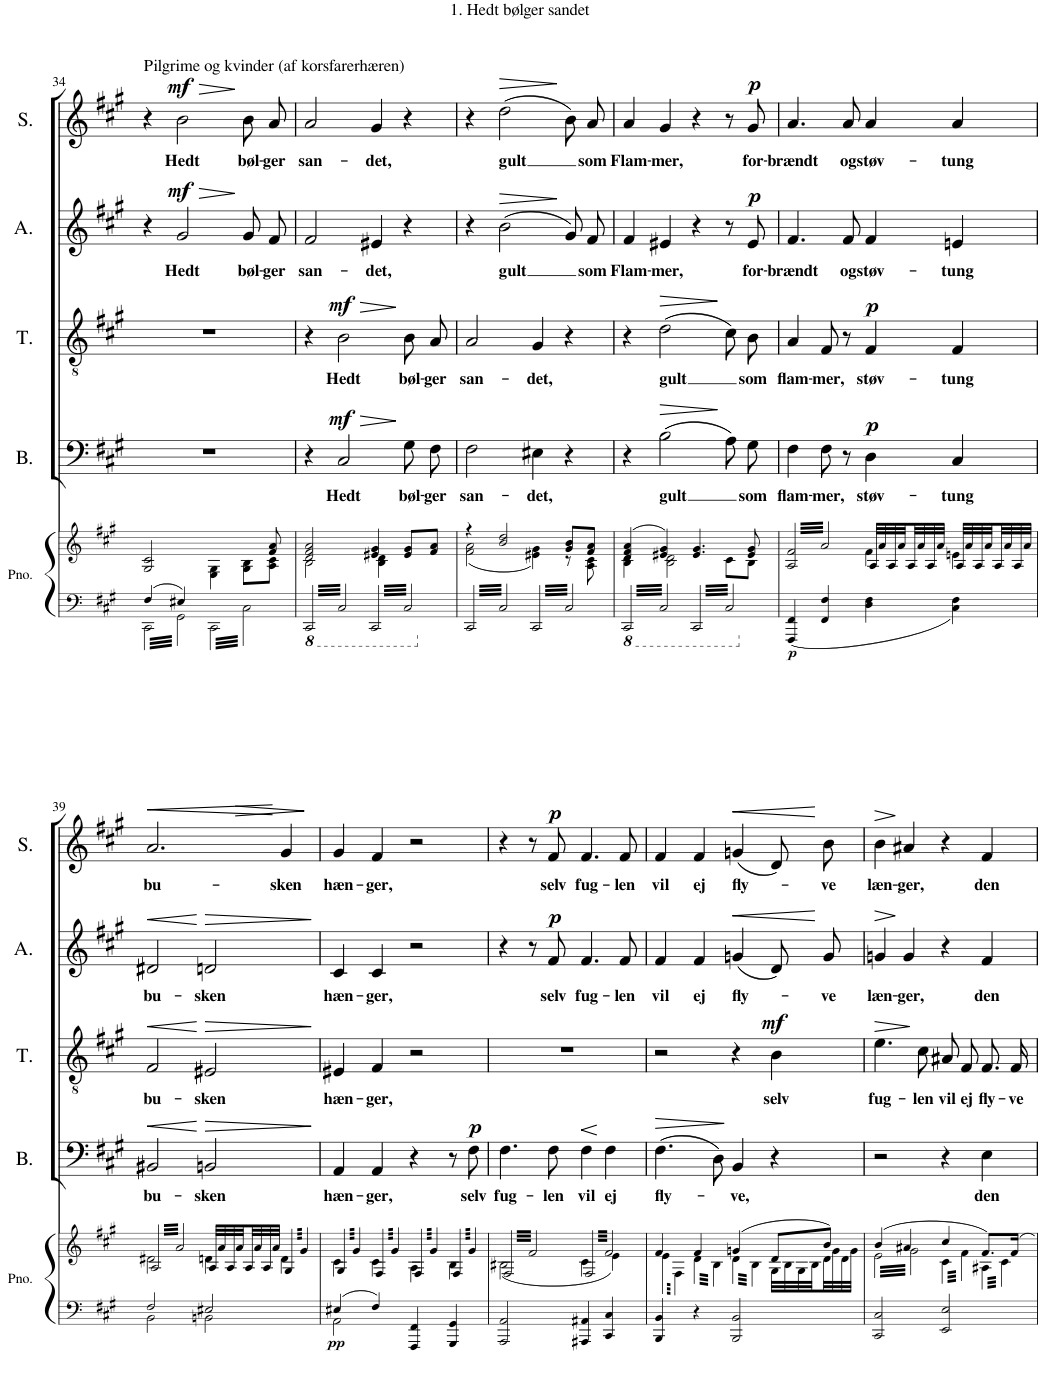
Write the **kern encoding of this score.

**kern	**kern	**dynam	**kern	**text	**dynam	**kern	**text	**dynam	**kern	**text	**dynam	**kern	**text	**dynam
*part5	*part5	*part5	*part4	*part4	*part4	*part3	*part3	*part3	*part2	*part2	*part2	*part1	*part1	*part1
*staff6	*staff5	*staff5/6	*staff4	*staff4	*staff4	*staff3	*staff3	*staff3	*staff2	*staff2	*staff2	*staff1	*staff1	*staff1
*I"Piano	*	*	*I"Bass	*	*	*I"Tenor	*	*	*I"Alto	*	*	*I"Soprano	*	*
*I'Pno.	*	*	*I'B.	*	*	*I'T.	*	*	*I'A.	*	*	*I'S.	*	*
!!LO:PB:g=z
*clefF4	*clefG2	*	*clefF4	*	*	*clefGv2	*	*	*clefG2	*	*	*clefG2	*	*
*k[f#c#g#]	*k[f#c#g#]	*	*k[f#c#g#]	*	*	*k[f#c#g#]	*	*	*k[f#c#g#]	*	*	*k[f#c#g#]	*	*
*M4/4	*M4/4	*	*M4/4	*	*	*M4/4	*	*	*M4/4	*	*	*M4/4	*	*
*met(c)	*met(c)	*	*met(c)	*	*	*met(c)	*	*	*met(c)	*	*	*met(c)	*	*
=34	=34	=34	=34	=34	=34	=34	=34	=34	=34	=34	=34	=34	=34	=34
*^	*^	*	*	*	*	*	*	*	*	*	*	*	*	*
4F#/	6.CC#\	2G#/ 2c#/	2ryy	.	1r	.	.	1r	.	.	4r	.	.	4r	.	.
!	!	!	!	!	!	!	!	!	!	!	!	!LO:LY:b	!LO:HP:b	!	!LO:LY:b	!LO:HP:b
!	!	!	!	!	!	!	!	!	!	!	!	!	!LO:DY:n=1:a	!	!	!LO:DY:n=1:a
4E#X/	6.GG#\	.	.	.	.	.	.	.	.	.	2g#/	Hedt	> mf	2b\	Hedt	> mf
2ryy	6.CC#\	4.ryy	4E\ 4G#\	.	.	.	.	.	.	.	.	.	.	.	.	.
!	!	!	!	!	!	!	!	!	!	!	!	!LO:LY:b	!	!	!LO:LY:b	!
.	6.C#\	.	8G#\ 8B\L	.	.	.	.	.	.	.	8g#/L	bøl-	]	8b/L	bøl-	]
!	!	!	!	!	!	!	!	!	!	!	!	!LO:LY:b	!	!	!LO:LY:b	!
.	.	8f#/ 8a/	8A\ 8c#\J	.	.	.	.	.	.	.	8f#/J	-ger	.	8a/J	-ger	.
*v	*v	*	*	*	*	*	*	*	*	*	*	*	*	*	*	*
=35	=35	=35	=35	=35	=35	=35	=35	=35	=35	=35	=35	=35	=35	=35	=35
*8ba	*	*	*	*	*	*	*	*	*	*	*	*	*	*	*
!	!	!	!	!	!	!	!	!	!	!	!LO:LY:b	!	!	!LO:LY:b	!
6.CCC#/	2d/ 2f#/ 2a/	2B\	.	4r	.	.	4r	.	.	2f#/	san-	.	2a/	san-	.
!	!	!	!	!	!LO:LY:b	!LO:HP:b	!	!LO:LY:b	!LO:HP:b	!	!	!	!	!	!
!	!	!	!	!	!	!LO:DY:n=1:a	!	!	!LO:DY:n=1:a	!	!	!	!	!	!
6.CC#/	.	.	.	2C#/	Hedt	> mf	2B\	Hedt	> mf	.	.	.	.	.	.
!	!	!	!	!	!	!	!	!	!	!	!LO:LY:b	!	!	!LO:LY:b	!
6.CCC#/	4e#X/ 4g#/	4B\ 4d\	.	.	.	.	.	.	.	4e#X/	-det,	.	4g#/	-det,	.
!	!	!	!	!	!LO:LY:b	!	!	!LO:LY:b	!	!	!	!	!	!	!
6.CC#/	8e#/ 8g#/L	4ryy	.	8G#\L	bøl-	]	8B/L	bøl-	]	4r	.	.	4r	.	.
!	!	!	!	!	!LO:LY:b	!	!	!LO:LY:b	!	!	!	!	!	!	!
.	8f#/ 8a/J	.	.	8F#\J	-ger	.	8A/J	-ger	.	.	.	.	.	.	.
=36	=36	=36	=36	=36	=36	=36	=36	=36	=36	=36	=36	=36	=36	=36	=36
*X8ba	*	*	*	*	*	*	*	*	*	*	*	*	*	*	*
!	!	!	!	!	!LO:LY:b	!	!	!LO:LY:b	!	!	!	!	!	!	!
6.CC#/	4r	(2f#\ 2a\	.	2F#\	san-	.	2A/	san-	.	4r	.	.	4r	.	.
!	!	!	!	!	!	!	!	!	!	!	!LO:LY:b	!LO:HP:b	!	!LO:LY:b	!LO:HP:b
6.C#/	2b/ 2dd/	.	.	.	.	.	.	.	.	(2b\	gult	>	(2dd\	gult	>
!	!	!	!	!	!LO:LY:b	!	!	!LO:LY:b	!	!	!	!	!	!	!
6.CC#/	.	4e#X\ 4g#\)	.	4E#X\	-det,	.	4G#/	-det,	.	.	.	.	.	.	.
6.C#/	8g#/ 8b/L	8r	.	4r	.	.	4r	.	.	8g#/L)	.	]	8b/L)	.	]
!	!	!	!	!	!	!	!	!	!	!	!LO:LY:b	!	!	!LO:LY:b	!
.	8f#/ 8a/J	8A\ 8c#\	.	.	.	.	.	.	.	8f#/J	som	.	8a/J	som	.
=37	=37	=37	=37	=37	=37	=37	=37	=37	=37	=37	=37	=37	=37	=37	=37
*8ba	*	*	*	*	*	*	*	*	*	*	*	*	*	*	*
!	!	!	!	!	!	!	!	!	!	!	!LO:LY:b	!	!	!LO:LY:b	!
6.CCC#/	(4d/ 4f#/ 4a/	4B\ 4d\	.	4r	.	.	4r	.	.	4f#/	Flam-	.	4a/	Flam-	.
!	!	!	!	!	!LO:LY:b	!LO:HP:b	!	!LO:LY:b	!LO:HP:b	!	!LO:LY:b	!	!	!LO:LY:b	!
6.CC#/	4e#X/ 4g#/)	2B\ 2d\	.	(2B\	gult	>	(2d\	gult	>	4e#X/	-mer,	.	4g#/	-mer,	.
6.CCC#/	4.e#/ 4.g#/	.	.	.	.	.	.	.	.	4r	.	.	4r	.	.
6.CC#/	.	8c#\L	.	8A\L)	.	]	8c#\L)	.	]	8r	.	.	8r	.	.
!	!	!	!	!	!LO:LY:b	!	!	!LO:LY:b	!	!	!LO:LY:b	!LO:DY:a	!	!LO:LY:b	!LO:DY:a
.	8e#/ 8g#/	8B\J	.	8G#\J	som	.	8B\J	som	.	8e#/	for-	p	8g#/	for-	p
=38	=38	=38	=38	=38	=38	=38	=38	=38	=38	=38	=38	=38	=38	=38	=38
*X8ba	*	*	*	*	*	*	*	*	*	*	*	*	*	*	*
!	!	!	!LO:DY:b=2	!	!LO:LY:b	!	!	!LO:LY:b	!	!	!LO:LY:b	!	!	!LO:LY:b	!
*	*tremolo	*	*	*	*	*	*	*	*	*	*	*	*	*	*
4FFF#/ 4FF#/	64A/ 64f#/LLLL	2ryy	p	4F#\	flam-	.	4A/	flam-	.	4.f#/	-brændt	.	4.a/	-brændt	.
.	64a/	.	.	.	.	.	.	.	.	.	.	.	.	.	.
.	64A/ 64f#/	.	.	.	.	.	.	.	.	.	.	.	.	.	.
.	64a/	.	.	.	.	.	.	.	.	.	.	.	.	.	.
.	64A/ 64f#/	.	.	.	.	.	.	.	.	.	.	.	.	.	.
.	64a/	.	.	.	.	.	.	.	.	.	.	.	.	.	.
.	64A/ 64f#/	.	.	.	.	.	.	.	.	.	.	.	.	.	.
.	64a/	.	.	.	.	.	.	.	.	.	.	.	.	.	.
.	64A/ 64f#/	.	.	.	.	.	.	.	.	.	.	.	.	.	.
.	64a/	.	.	.	.	.	.	.	.	.	.	.	.	.	.
.	64A/ 64f#/	.	.	.	.	.	.	.	.	.	.	.	.	.	.
.	64a/	.	.	.	.	.	.	.	.	.	.	.	.	.	.
.	64A/ 64f#/	.	.	.	.	.	.	.	.	.	.	.	.	.	.
.	64a/	.	.	.	.	.	.	.	.	.	.	.	.	.	.
.	64A/ 64f#/	.	.	.	.	.	.	.	.	.	.	.	.	.	.
.	64a/	.	.	.	.	.	.	.	.	.	.	.	.	.	.
!	!	!	!	!	!LO:LY:b	!	!	!LO:LY:b	!	!	!	!	!	!	!
4FF#/ 4F#/	64A/ 64f#/	.	.	8F#\	-mer,	.	8F#/	-mer,	.	.	.	.	.	.	.
.	64a/	.	.	.	.	.	.	.	.	.	.	.	.	.	.
.	64A/ 64f#/	.	.	.	.	.	.	.	.	.	.	.	.	.	.
.	64a/	.	.	.	.	.	.	.	.	.	.	.	.	.	.
.	64A/ 64f#/	.	.	.	.	.	.	.	.	.	.	.	.	.	.
.	64a/	.	.	.	.	.	.	.	.	.	.	.	.	.	.
.	64A/ 64f#/	.	.	.	.	.	.	.	.	.	.	.	.	.	.
.	64a/	.	.	.	.	.	.	.	.	.	.	.	.	.	.
!	!	!	!	!	!	!	!	!	!	!	!LO:LY:b	!	!	!LO:LY:b	!
.	64A/ 64f#/	.	.	8r	.	.	8r	.	.	8f#/	og	.	8a/	og	.
.	64a/	.	.	.	.	.	.	.	.	.	.	.	.	.	.
.	64A/ 64f#/	.	.	.	.	.	.	.	.	.	.	.	.	.	.
.	64a/	.	.	.	.	.	.	.	.	.	.	.	.	.	.
.	64A/ 64f#/	.	.	.	.	.	.	.	.	.	.	.	.	.	.
.	64a/	.	.	.	.	.	.	.	.	.	.	.	.	.	.
.	64A/ 64f#/	.	.	.	.	.	.	.	.	.	.	.	.	.	.
.	64a/JJJJ	.	.	.	.	.	.	.	.	.	.	.	.	.	.
*	*Xtremolo	*	*	*	*	*	*	*	*	*	*	*	*	*	*
!	!	!	!	!	!LO:LY:b	!LO:DY:a	!	!LO:LY:b	!LO:DY:a	!	!LO:LY:b	!	!	!LO:LY:b	!
4D\ 4F#\	32A/LLL	4f#\	.	4D\	støv-	p	4F#/	støv-	p	4f#/	støv-	.	4a/	støv-	.
.	.	.	.	.	.	.	.	.	.	.	.	.	.	.	.
.	32a/	.	.	.	.	.	.	.	.	.	.	.	.	.	.
.	.	.	.	.	.	.	.	.	.	.	.	.	.	.	.
.	32A/	.	.	.	.	.	.	.	.	.	.	.	.	.	.
.	.	.	.	.	.	.	.	.	.	.	.	.	.	.	.
.	32a/	.	.	.	.	.	.	.	.	.	.	.	.	.	.
.	.	.	.	.	.	.	.	.	.	.	.	.	.	.	.
.	32A/	.	.	.	.	.	.	.	.	.	.	.	.	.	.
.	.	.	.	.	.	.	.	.	.	.	.	.	.	.	.
.	32a/	.	.	.	.	.	.	.	.	.	.	.	.	.	.
.	.	.	.	.	.	.	.	.	.	.	.	.	.	.	.
.	32A/	.	.	.	.	.	.	.	.	.	.	.	.	.	.
.	.	.	.	.	.	.	.	.	.	.	.	.	.	.	.
.	32a/JJJ	.	.	.	.	.	.	.	.	.	.	.	.	.	.
.	.	.	.	.	.	.	.	.	.	.	.	.	.	.	.
!	!	!	!	!	!LO:LY:b	!	!	!LO:LY:b	!	!	!LO:LY:b	!	!	!LO:LY:b	!
4C#\ 4F#\	32A/LLL	4en\	.	4C#/	-tung	.	4F#/	-tung	.	4en/	-tung	.	4a/	-tung	.
.	32a/	.	.	.	.	.	.	.	.	.	.	.	.	.	.
.	32A/	.	.	.	.	.	.	.	.	.	.	.	.	.	.
.	32a/	.	.	.	.	.	.	.	.	.	.	.	.	.	.
.	32A/	.	.	.	.	.	.	.	.	.	.	.	.	.	.
.	32a/	.	.	.	.	.	.	.	.	.	.	.	.	.	.
.	32A/	.	.	.	.	.	.	.	.	.	.	.	.	.	.
.	32a/JJJ	.	.	.	.	.	.	.	.	.	.	.	.	.	.
!!LO:LB:g=z
=39	=39	=39	=39	=39	=39	=39	=39	=39	=39	=39	=39	=39	=39	=39	=39
*^	*	*	*	*	*	*	*	*	*	*	*	*	*	*	*
!	!	!	!	!	!	!LO:LY:b	!LO:HP:b	!	!LO:LY:b	!LO:HP:b	!	!LO:LY:b	!LO:HP:b	!	!LO:LY:b	!LO:HP:b
!	!	!	!	!	!	!	!	!	!	!	!	!	!	!	!	!LO:HP:n=1:b
*	*	*tremolo	*	*	*	*	*	*	*	*	*	*	*	*	*	*
2F#/	2BB\	64A/LLLL	2d#X\	.	2BB#X/	bu-	<	2F#/	bu-	<	2d#X/	bu-	<	2.a/	bu-	< >
.	.	64a/	.	.	.	.	.	.	.	.	.	.	.	.	.	.
.	.	64A/	.	.	.	.	.	.	.	.	.	.	.	.	.	.
.	.	64a/	.	.	.	.	.	.	.	.	.	.	.	.	.	.
.	.	64A/	.	.	.	.	.	.	.	.	.	.	.	.	.	.
.	.	64a/	.	.	.	.	.	.	.	.	.	.	.	.	.	.
.	.	64A/	.	.	.	.	.	.	.	.	.	.	.	.	.	.
.	.	64a/	.	.	.	.	.	.	.	.	.	.	.	.	.	.
.	.	64A/	.	.	.	.	.	.	.	.	.	.	.	.	.	.
.	.	64a/	.	.	.	.	.	.	.	.	.	.	.	.	.	.
.	.	64A/	.	.	.	.	.	.	.	.	.	.	.	.	.	.
.	.	64a/	.	.	.	.	.	.	.	.	.	.	.	.	.	.
.	.	64A/	.	.	.	.	.	.	.	.	.	.	.	.	.	.
.	.	64a/	.	.	.	.	.	.	.	.	.	.	.	.	.	.
.	.	64A/	.	.	.	.	.	.	.	.	.	.	.	.	.	.
.	.	64a/	.	.	.	.	.	.	.	.	.	.	.	.	.	.
.	.	64A/	.	.	.	.	.	.	.	.	.	.	.	.	.	.
.	.	64a/	.	.	.	.	.	.	.	.	.	.	.	.	.	.
.	.	64A/	.	.	.	.	.	.	.	.	.	.	.	.	.	.
.	.	64a/	.	.	.	.	.	.	.	.	.	.	.	.	.	.
.	.	64A/	.	.	.	.	.	.	.	.	.	.	.	.	.	.
.	.	64a/	.	.	.	.	.	.	.	.	.	.	.	.	.	.
.	.	64A/	.	.	.	.	.	.	.	.	.	.	.	.	.	.
.	.	64a/	.	.	.	.	.	.	.	.	.	.	.	.	.	.
.	.	64A/	.	.	.	.	.	.	.	.	.	.	.	.	.	.
.	.	64a/	.	.	.	.	.	.	.	.	.	.	.	.	.	.
.	.	64A/	.	.	.	.	.	.	.	.	.	.	.	.	.	.
.	.	64a/	.	.	.	.	.	.	.	.	.	.	.	.	.	.
.	.	64A/	.	.	.	.	.	.	.	.	.	.	.	.	.	.
.	.	64a/	.	.	.	.	.	.	.	.	.	.	.	.	.	.
.	.	64A/	.	.	.	.	.	.	.	.	.	.	.	.	.	.
.	.	64a/JJJJ	.	.	.	.	.	.	.	.	.	.	.	.	.	.
*	*	*Xtremolo	*	*	*	*	*	*	*	*	*	*	*	*	*	*
!	!	!	!	!	!	!LO:LY:b	!LO:HP:n=1:b	!	!LO:LY:b	!LO:HP:n=1:b	!	!LO:LY:b	!LO:HP:n=1:b	!	!	!
2E#X/	2BBn\	32A/LLL	4dn\	.	2BBn/	-sken	[ >	2E#X/	-sken	[ >	2dn/	-sken	[ >	.	.	.
.	.	.	.	.	.	.	.	.	.	.	.	.	.	.	.	.
.	.	32a/	.	.	.	.	.	.	.	.	.	.	.	.	.	.
.	.	.	.	.	.	.	.	.	.	.	.	.	.	.	.	.
.	.	32A/	.	.	.	.	.	.	.	.	.	.	.	.	.	.
.	.	.	.	.	.	.	.	.	.	.	.	.	.	.	.	.
.	.	32a/	.	.	.	.	.	.	.	.	.	.	.	.	.	.
.	.	.	.	.	.	.	.	.	.	.	.	.	.	.	.	.
.	.	32A/	.	.	.	.	.	.	.	.	.	.	.	.	.	.
.	.	.	.	.	.	.	.	.	.	.	.	.	.	.	.	.
.	.	32a/	.	.	.	.	.	.	.	.	.	.	.	.	.	.
.	.	.	.	.	.	.	.	.	.	.	.	.	.	.	.	.
.	.	32A/	.	.	.	.	.	.	.	.	.	.	.	.	.	.
.	.	.	.	.	.	.	.	.	.	.	.	.	.	.	.	.
.	.	32a/JJJ	.	.	.	.	.	.	.	.	.	.	.	.	.	.
.	.	.	.	.	.	.	.	.	.	.	.	.	.	.	.	.
!	!	!	!	!	!	!	!	!	!	!	!	!	!	!	!LO:LY:b	!
*	*	*tremolo	*	*	*	*	*	*	*	*	*	*	*	*	*	*
.	.	64G#/LLLL	4d\	.	.	.	.	.	.	.	.	.	.	4g#/	-sken	[
.	.	64g#/	.	.	.	.	.	.	.	.	.	.	.	.	.	.
.	.	64G#/	.	.	.	.	.	.	.	.	.	.	.	.	.	.
.	.	64g#/	.	.	.	.	.	.	.	.	.	.	.	.	.	.
.	.	64G#/	.	.	.	.	.	.	.	.	.	.	.	.	.	.
.	.	64g#/	.	.	.	.	.	.	.	.	.	.	.	.	.	.
.	.	64G#/	.	.	.	.	.	.	.	.	.	.	.	.	.	.
.	.	64g#/	.	.	.	.	.	.	.	.	.	.	.	.	.	.
.	.	64G#/	.	.	.	.	.	.	.	.	.	.	.	.	.	.
.	.	64g#/	.	.	.	.	.	.	.	.	.	.	.	.	.	.
.	.	64G#/	.	.	.	.	.	.	.	.	.	.	.	.	.	.
.	.	64g#/	.	.	.	.	.	.	.	.	.	.	.	.	.	.
.	.	64G#/	.	.	.	.	.	.	.	.	.	.	.	.	.	.
.	.	64g#/	.	.	.	.	.	.	.	.	.	.	.	.	.	.
.	.	64G#/	.	.	.	.	.	.	.	.	.	.	.	.	.	.
.	.	64g#/JJJJ	.	.	.	.	.	.	.	.	.	.	.	.	.	.
*v	*v	*	*	*	*	*	*	*	*	*	*	*	*	*	*	*
*	*v	*v	*	*	*	*	*	*	*	*	*	*	*	*	*
.	.	.	.	.	]	.	.	]	.	.	]	.	.	]
=40	=40	=40	=40	=40	=40	=40	=40	=40	=40	=40	=40	=40	=40	=40
*^	*^	*	*	*	*	*	*	*	*	*	*	*	*	*
!	!	!	!	!LO:DY:b=2	!	!LO:LY:b	!	!	!LO:LY:b	!	!	!LO:LY:b	!	!	!LO:LY:b	!
4E#X/	2AA\	64G#/LLLL	4c#\	pp	4AA/	hæn-	.	4E#X/	hæn-	.	4c#/	hæn-	.	4g#/	hæn-	.
.	.	64g#/	.	.	.	.	.	.	.	.	.	.	.	.	.	.
.	.	64G#/	.	.	.	.	.	.	.	.	.	.	.	.	.	.
.	.	64g#/	.	.	.	.	.	.	.	.	.	.	.	.	.	.
.	.	64G#/	.	.	.	.	.	.	.	.	.	.	.	.	.	.
.	.	64g#/	.	.	.	.	.	.	.	.	.	.	.	.	.	.
.	.	64G#/	.	.	.	.	.	.	.	.	.	.	.	.	.	.
.	.	64g#/	.	.	.	.	.	.	.	.	.	.	.	.	.	.
.	.	64G#/	.	.	.	.	.	.	.	.	.	.	.	.	.	.
.	.	64g#/	.	.	.	.	.	.	.	.	.	.	.	.	.	.
.	.	64G#/	.	.	.	.	.	.	.	.	.	.	.	.	.	.
.	.	64g#/	.	.	.	.	.	.	.	.	.	.	.	.	.	.
.	.	64G#/	.	.	.	.	.	.	.	.	.	.	.	.	.	.
.	.	64g#/	.	.	.	.	.	.	.	.	.	.	.	.	.	.
.	.	64G#/	.	.	.	.	.	.	.	.	.	.	.	.	.	.
.	.	64g#/JJJJ	.	.	.	.	.	.	.	.	.	.	.	.	.	.
!	!	!	!	!	!	!LO:LY:b	!	!	!LO:LY:b	!	!	!LO:LY:b	!	!	!LO:LY:b	!
4F#/	.	64F#/LLLL	4c#\	.	4AA/	-ger,	.	4F#/	-ger,	.	4c#/	-ger,	.	4f#/	-ger,	.
.	.	64g#/	.	.	.	.	.	.	.	.	.	.	.	.	.	.
.	.	64F#/	.	.	.	.	.	.	.	.	.	.	.	.	.	.
.	.	64g#/	.	.	.	.	.	.	.	.	.	.	.	.	.	.
.	.	64F#/	.	.	.	.	.	.	.	.	.	.	.	.	.	.
.	.	64g#/	.	.	.	.	.	.	.	.	.	.	.	.	.	.
.	.	64F#/	.	.	.	.	.	.	.	.	.	.	.	.	.	.
.	.	64g#/	.	.	.	.	.	.	.	.	.	.	.	.	.	.
.	.	64F#/	.	.	.	.	.	.	.	.	.	.	.	.	.	.
.	.	64g#/	.	.	.	.	.	.	.	.	.	.	.	.	.	.
.	.	64F#/	.	.	.	.	.	.	.	.	.	.	.	.	.	.
.	.	64g#/	.	.	.	.	.	.	.	.	.	.	.	.	.	.
.	.	64F#/	.	.	.	.	.	.	.	.	.	.	.	.	.	.
.	.	64g#/	.	.	.	.	.	.	.	.	.	.	.	.	.	.
.	.	64F#/	.	.	.	.	.	.	.	.	.	.	.	.	.	.
.	.	64g#/JJJJ	.	.	.	.	.	.	.	.	.	.	.	.	.	.
4FFF#/ 4FF#/	2ryy	64F#/LLLL	4A\	.	4r	.	.	2r	.	.	2r	.	.	2r	.	.
.	.	64g#/	.	.	.	.	.	.	.	.	.	.	.	.	.	.
.	.	64F#/	.	.	.	.	.	.	.	.	.	.	.	.	.	.
.	.	64g#/	.	.	.	.	.	.	.	.	.	.	.	.	.	.
.	.	64F#/	.	.	.	.	.	.	.	.	.	.	.	.	.	.
.	.	64g#/	.	.	.	.	.	.	.	.	.	.	.	.	.	.
.	.	64F#/	.	.	.	.	.	.	.	.	.	.	.	.	.	.
.	.	64g#/	.	.	.	.	.	.	.	.	.	.	.	.	.	.
.	.	64F#/	.	.	.	.	.	.	.	.	.	.	.	.	.	.
.	.	64g#/	.	.	.	.	.	.	.	.	.	.	.	.	.	.
.	.	64F#/	.	.	.	.	.	.	.	.	.	.	.	.	.	.
.	.	64g#/	.	.	.	.	.	.	.	.	.	.	.	.	.	.
.	.	64F#/	.	.	.	.	.	.	.	.	.	.	.	.	.	.
.	.	64g#/	.	.	.	.	.	.	.	.	.	.	.	.	.	.
.	.	64F#/	.	.	.	.	.	.	.	.	.	.	.	.	.	.
.	.	64g#/JJJJ	.	.	.	.	.	.	.	.	.	.	.	.	.	.
4GGG#/ 4GG#/	.	64F#/LLLL	4B\	.	8r	.	.	.	.	.	.	.	.	.	.	.
.	.	64g#/	.	.	.	.	.	.	.	.	.	.	.	.	.	.
.	.	64F#/	.	.	.	.	.	.	.	.	.	.	.	.	.	.
.	.	64g#/	.	.	.	.	.	.	.	.	.	.	.	.	.	.
.	.	64F#/	.	.	.	.	.	.	.	.	.	.	.	.	.	.
.	.	64g#/	.	.	.	.	.	.	.	.	.	.	.	.	.	.
.	.	64F#/	.	.	.	.	.	.	.	.	.	.	.	.	.	.
.	.	64g#/	.	.	.	.	.	.	.	.	.	.	.	.	.	.
!	!	!	!	!	!	!LO:LY:b	!LO:DY:a	!	!	!	!	!	!	!	!	!
.	.	64F#/	.	.	8F#\	selv	p	.	.	.	.	.	.	.	.	.
.	.	64g#/	.	.	.	.	.	.	.	.	.	.	.	.	.	.
.	.	64F#/	.	.	.	.	.	.	.	.	.	.	.	.	.	.
.	.	64g#/	.	.	.	.	.	.	.	.	.	.	.	.	.	.
.	.	64F#/	.	.	.	.	.	.	.	.	.	.	.	.	.	.
.	.	64g#/	.	.	.	.	.	.	.	.	.	.	.	.	.	.
.	.	64F#/	.	.	.	.	.	.	.	.	.	.	.	.	.	.
.	.	64g#/JJJJ	.	.	.	.	.	.	.	.	.	.	.	.	.	.
*v	*v	*	*	*	*	*	*	*	*	*	*	*	*	*	*	*
=41	=41	=41	=41	=41	=41	=41	=41	=41	=41	=41	=41	=41	=41	=41	=41
!	!	!	!	!	!LO:LY:b	!	!	!	!	!	!	!	!	!	!
2AAA/ 2AA/	64F#/LLLL	(2B#X\	.	4.F#\	fug-	.	1r	.	.	4r	.	.	4r	.	.
.	64f#/	.	.	.	.	.	.	.	.	.	.	.	.	.	.
.	64F#/	.	.	.	.	.	.	.	.	.	.	.	.	.	.
.	64f#/	.	.	.	.	.	.	.	.	.	.	.	.	.	.
.	64F#/	.	.	.	.	.	.	.	.	.	.	.	.	.	.
.	64f#/	.	.	.	.	.	.	.	.	.	.	.	.	.	.
.	64F#/	.	.	.	.	.	.	.	.	.	.	.	.	.	.
.	64f#/	.	.	.	.	.	.	.	.	.	.	.	.	.	.
.	64F#/	.	.	.	.	.	.	.	.	.	.	.	.	.	.
.	64f#/	.	.	.	.	.	.	.	.	.	.	.	.	.	.
.	64F#/	.	.	.	.	.	.	.	.	.	.	.	.	.	.
.	64f#/	.	.	.	.	.	.	.	.	.	.	.	.	.	.
.	64F#/	.	.	.	.	.	.	.	.	.	.	.	.	.	.
.	64f#/	.	.	.	.	.	.	.	.	.	.	.	.	.	.
.	64F#/	.	.	.	.	.	.	.	.	.	.	.	.	.	.
.	64f#/	.	.	.	.	.	.	.	.	.	.	.	.	.	.
.	64F#/	.	.	.	.	.	.	.	.	8r	.	.	8r	.	.
.	64f#/	.	.	.	.	.	.	.	.	.	.	.	.	.	.
.	64F#/	.	.	.	.	.	.	.	.	.	.	.	.	.	.
.	64f#/	.	.	.	.	.	.	.	.	.	.	.	.	.	.
.	64F#/	.	.	.	.	.	.	.	.	.	.	.	.	.	.
.	64f#/	.	.	.	.	.	.	.	.	.	.	.	.	.	.
.	64F#/	.	.	.	.	.	.	.	.	.	.	.	.	.	.
.	64f#/	.	.	.	.	.	.	.	.	.	.	.	.	.	.
!	!	!	!	!	!LO:LY:b	!	!	!	!	!	!LO:LY:b	!LO:DY:a	!	!LO:LY:b	!LO:DY:a
.	64F#/	.	.	8F#\	-len	.	.	.	.	8f#/	selv	p	8f#/	selv	p
.	64f#/	.	.	.	.	.	.	.	.	.	.	.	.	.	.
.	64F#/	.	.	.	.	.	.	.	.	.	.	.	.	.	.
.	64f#/	.	.	.	.	.	.	.	.	.	.	.	.	.	.
.	64F#/	.	.	.	.	.	.	.	.	.	.	.	.	.	.
.	64f#/	.	.	.	.	.	.	.	.	.	.	.	.	.	.
.	64F#/	.	.	.	.	.	.	.	.	.	.	.	.	.	.
.	64f#/JJJJ	.	.	.	.	.	.	.	.	.	.	.	.	.	.
!	!	!	!	!	!LO:LY:b	!LO:HP:b	!	!	!	!	!LO:LY:b	!	!	!LO:LY:b	!
4AAA#X/ 4AA#X/	64F#/LLLL	4c#\	.	4F#\	vil	<	.	.	.	4.f#/	fug-	.	4.f#/	fug-	.
.	64f#/	.	.	.	.	.	.	.	.	.	.	.	.	.	.
.	64F#/	.	.	.	.	.	.	.	.	.	.	.	.	.	.
.	64f#/	.	.	.	.	.	.	.	.	.	.	.	.	.	.
.	64F#/	.	.	.	.	.	.	.	.	.	.	.	.	.	.
.	64f#/	.	.	.	.	.	.	.	.	.	.	.	.	.	.
.	64F#/	.	.	.	.	.	.	.	.	.	.	.	.	.	.
.	64f#/	.	.	.	.	.	.	.	.	.	.	.	.	.	.
.	64F#/	.	.	.	.	.	.	.	.	.	.	.	.	.	.
.	64f#/	.	.	.	.	.	.	.	.	.	.	.	.	.	.
.	64F#/	.	.	.	.	.	.	.	.	.	.	.	.	.	.
.	64f#/	.	.	.	.	.	.	.	.	.	.	.	.	.	.
.	64F#/	.	.	.	.	.	.	.	.	.	.	.	.	.	.
.	64f#/	.	.	.	.	.	.	.	.	.	.	.	.	.	.
.	64F#/	.	.	.	.	.	.	.	.	.	.	.	.	.	.
.	64f#/	.	.	.	.	.	.	.	.	.	.	.	.	.	.
!	!	!	!	!	!LO:LY:b	!	!	!	!	!	!	!	!	!	!
4CC#/ 4C#/	64F#/	4e\)	.	4F#\	ej	[	.	.	.	.	.	.	.	.	.
.	64f#/	.	.	.	.	.	.	.	.	.	.	.	.	.	.
.	64F#/	.	.	.	.	.	.	.	.	.	.	.	.	.	.
.	64f#/	.	.	.	.	.	.	.	.	.	.	.	.	.	.
.	64F#/	.	.	.	.	.	.	.	.	.	.	.	.	.	.
.	64f#/	.	.	.	.	.	.	.	.	.	.	.	.	.	.
.	64F#/	.	.	.	.	.	.	.	.	.	.	.	.	.	.
.	64f#/	.	.	.	.	.	.	.	.	.	.	.	.	.	.
!	!	!	!	!	!	!	!	!	!	!	!LO:LY:b	!	!	!LO:LY:b	!
.	64F#/	.	.	.	.	.	.	.	.	8f#/	-len	.	8f#/	-len	.
.	64f#/	.	.	.	.	.	.	.	.	.	.	.	.	.	.
.	64F#/	.	.	.	.	.	.	.	.	.	.	.	.	.	.
.	64f#/	.	.	.	.	.	.	.	.	.	.	.	.	.	.
.	64F#/	.	.	.	.	.	.	.	.	.	.	.	.	.	.
.	64f#/	.	.	.	.	.	.	.	.	.	.	.	.	.	.
.	64F#/	.	.	.	.	.	.	.	.	.	.	.	.	.	.
.	64f#/JJJJ	.	.	.	.	.	.	.	.	.	.	.	.	.	.
=42	=42	=42	=42	=42	=42	=42	=42	=42	=42	=42	=42	=42	=42	=42	=42
!	!	!	!	!	!LO:LY:b	!LO:HP:b	!	!	!	!	!LO:LY:b	!	!	!LO:LY:b	!
4BBB/ 4BB/	4f#/	64e\LLLL	.	(4.F#\	fly-	>	2r	.	.	4f#/	vil	.	4f#/	vil	.
.	.	64F#\	.	.	.	.	.	.	.	.	.	.	.	.	.
.	.	64e\	.	.	.	.	.	.	.	.	.	.	.	.	.
.	.	64F#\	.	.	.	.	.	.	.	.	.	.	.	.	.
.	.	64e\	.	.	.	.	.	.	.	.	.	.	.	.	.
.	.	64F#\	.	.	.	.	.	.	.	.	.	.	.	.	.
.	.	64e\	.	.	.	.	.	.	.	.	.	.	.	.	.
.	.	64F#\	.	.	.	.	.	.	.	.	.	.	.	.	.
.	.	64e\	.	.	.	.	.	.	.	.	.	.	.	.	.
.	.	64F#\	.	.	.	.	.	.	.	.	.	.	.	.	.
.	.	64e\	.	.	.	.	.	.	.	.	.	.	.	.	.
.	.	64F#\	.	.	.	.	.	.	.	.	.	.	.	.	.
.	.	64e\	.	.	.	.	.	.	.	.	.	.	.	.	.
.	.	64F#\	.	.	.	.	.	.	.	.	.	.	.	.	.
.	.	64e\	.	.	.	.	.	.	.	.	.	.	.	.	.
.	.	64F#\JJJJ	.	.	.	.	.	.	.	.	.	.	.	.	.
!	!	!	!	!	!	!	!	!	!	!	!LO:LY:b	!	!	!LO:LY:b	!
4r	4f#/	64d\LLLL	.	.	.	.	.	.	.	4f#/	ej	.	4f#/	ej	.
.	.	64B\	.	.	.	.	.	.	.	.	.	.	.	.	.
.	.	64d\	.	.	.	.	.	.	.	.	.	.	.	.	.
.	.	64B\	.	.	.	.	.	.	.	.	.	.	.	.	.
.	.	64d\	.	.	.	.	.	.	.	.	.	.	.	.	.
.	.	64B\	.	.	.	.	.	.	.	.	.	.	.	.	.
.	.	64d\	.	.	.	.	.	.	.	.	.	.	.	.	.
.	.	64B\	.	.	.	.	.	.	.	.	.	.	.	.	.
.	.	64d\	.	8D\)	.	.	.	.	.	.	.	.	.	.	.
.	.	64B\	.	.	.	.	.	.	.	.	.	.	.	.	.
.	.	64d\	.	.	.	.	.	.	.	.	.	.	.	.	.
.	.	64B\	.	.	.	.	.	.	.	.	.	.	.	.	.
.	.	64d\	.	.	.	.	.	.	.	.	.	.	.	.	.
.	.	64B\	.	.	.	.	.	.	.	.	.	.	.	.	.
.	.	64d\	.	.	.	.	.	.	.	.	.	.	.	.	.
.	.	64B\JJJJ	.	.	.	.	.	.	.	.	.	.	.	.	.
!	!	!	!	!	!LO:LY:b	!	!	!	!	!	!LO:LY:b	!LO:HP:b	!	!LO:LY:b	!LO:HP:b
2BBB/ 2BB/	(4gn/	64d\LLLL	.	4BB/	-ve,	]	4r	.	.	(4gn/	fly-	<	(4gn/	fly-	<
.	.	64B\	.	.	.	.	.	.	.	.	.	.	.	.	.
.	.	64d\	.	.	.	.	.	.	.	.	.	.	.	.	.
.	.	64B\	.	.	.	.	.	.	.	.	.	.	.	.	.
.	.	64d\	.	.	.	.	.	.	.	.	.	.	.	.	.
.	.	64B\	.	.	.	.	.	.	.	.	.	.	.	.	.
.	.	64d\	.	.	.	.	.	.	.	.	.	.	.	.	.
.	.	64B\	.	.	.	.	.	.	.	.	.	.	.	.	.
.	.	64d\	.	.	.	.	.	.	.	.	.	.	.	.	.
.	.	64B\	.	.	.	.	.	.	.	.	.	.	.	.	.
.	.	64d\	.	.	.	.	.	.	.	.	.	.	.	.	.
.	.	64B\	.	.	.	.	.	.	.	.	.	.	.	.	.
.	.	64d\	.	.	.	.	.	.	.	.	.	.	.	.	.
.	.	64B\	.	.	.	.	.	.	.	.	.	.	.	.	.
.	.	64d\	.	.	.	.	.	.	.	.	.	.	.	.	.
.	.	64B\JJJJ	.	.	.	.	.	.	.	.	.	.	.	.	.
*	*Xtremolo	*	*	*	*	*	*	*	*	*	*	*	*	*	*
!	!	!	!	!	!	!	!	!LO:LY:b	!LO:DY:a	!	!	!	!	!	!
.	8d/L	32G#\LLL	.	4r	.	.	4B\	selv	mf	8d/L)	.	.	8d/L)	.	.
.	.	.	.	.	.	.	.	.	.	.	.	.	.	.	.
.	.	32B\	.	.	.	.	.	.	.	.	.	.	.	.	.
.	.	.	.	.	.	.	.	.	.	.	.	.	.	.	.
.	.	32G#\	.	.	.	.	.	.	.	.	.	.	.	.	.
.	.	.	.	.	.	.	.	.	.	.	.	.	.	.	.
.	.	32B\	.	.	.	.	.	.	.	.	.	.	.	.	.
.	.	.	.	.	.	.	.	.	.	.	.	.	.	.	.
!	!	!	!	!	!	!	!	!	!	!	!LO:LY:b	!	!	!LO:LY:b	!
.	8b/J)	32d\	.	.	.	.	.	.	.	8g/J	-ve	[	8b/J	-ve	[
.	.	32g\	.	.	.	.	.	.	.	.	.	.	.	.	.
.	.	32d\	.	.	.	.	.	.	.	.	.	.	.	.	.
.	.	32g\JJJ	.	.	.	.	.	.	.	.	.	.	.	.	.
=43	=43	=43	=43	=43	=43	=43	=43	=43	=43	=43	=43	=43	=43	=43	=43
!	!	!	!	!	!	!	!	!LO:LY:b	!LO:HP:b	!	!LO:LY:b	!LO:HP:b	!	!LO:LY:b	!LO:HP:b
*	*tremolo	*	*	*	*	*	*	*	*	*	*	*	*	*	*
2CC#/ 2C#/	(4b/	64e\LLLL	.	2r	.	.	4.e\	fug-	>	4gn/	læn-	>	4b\	læn-	>
.	.	64g#\	.	.	.	.	.	.	.	.	.	.	.	.	.
.	.	64e\	.	.	.	.	.	.	.	.	.	.	.	.	.
.	.	64g#\	.	.	.	.	.	.	.	.	.	.	.	.	.
.	.	64e\	.	.	.	.	.	.	.	.	.	.	.	.	.
.	.	64g#\	.	.	.	.	.	.	.	.	.	.	.	.	.
.	.	64e\	.	.	.	.	.	.	.	.	.	.	.	.	.
.	.	64g#\	.	.	.	.	.	.	.	.	.	.	.	.	.
.	.	64e\	.	.	.	.	.	.	.	.	.	.	.	.	.
.	.	64g#\	.	.	.	.	.	.	.	.	.	.	.	.	.
.	.	64e\	.	.	.	.	.	.	.	.	.	.	.	.	.
.	.	64g#\	.	.	.	.	.	.	.	.	.	.	.	.	.
.	.	64e\	.	.	.	.	.	.	.	.	.	.	.	.	.
.	.	64g#\	.	.	.	.	.	.	.	.	.	.	.	.	.
.	.	64e\	.	.	.	.	.	.	.	.	.	.	.	.	.
.	.	64g#\	.	.	.	.	.	.	.	.	.	.	.	.	.
!	!	!	!	!	!	!	!	!	!	!	!LO:LY:b	!	!	!LO:LY:b	!
.	4a#X/	64e\	.	.	.	.	.	.	.	4g/	-ger,	]	4a#X/	-ger,	]
.	.	64g#\	.	.	.	.	.	.	.	.	.	.	.	.	.
.	.	64e\	.	.	.	.	.	.	.	.	.	.	.	.	.
.	.	64g#\	.	.	.	.	.	.	.	.	.	.	.	.	.
.	.	64e\	.	.	.	.	.	.	.	.	.	.	.	.	.
.	.	64g#\	.	.	.	.	.	.	.	.	.	.	.	.	.
.	.	64e\	.	.	.	.	.	.	.	.	.	.	.	.	.
.	.	64g#\	.	.	.	.	.	.	.	.	.	.	.	.	.
!	!	!	!	!	!	!	!	!LO:LY:b	!	!	!	!	!	!	!
.	.	64e\	.	.	.	.	8c#\	-len	]	.	.	.	.	.	.
.	.	64g#\	.	.	.	.	.	.	.	.	.	.	.	.	.
.	.	64e\	.	.	.	.	.	.	.	.	.	.	.	.	.
.	.	64g#\	.	.	.	.	.	.	.	.	.	.	.	.	.
.	.	64e\	.	.	.	.	.	.	.	.	.	.	.	.	.
.	.	64g#\	.	.	.	.	.	.	.	.	.	.	.	.	.
.	.	64e\	.	.	.	.	.	.	.	.	.	.	.	.	.
.	.	64g#\JJJJ	.	.	.	.	.	.	.	.	.	.	.	.	.
!	!	!	!	!	!	!	!	!LO:LY:b	!	!	!	!	!	!	!
2EE/ 2E/	4cc#/	64c#\LLLL	.	4r	.	.	8A#X/L	vil	.	4r	.	.	4r	.	.
.	.	64f#\	.	.	.	.	.	.	.	.	.	.	.	.	.
.	.	64c#\	.	.	.	.	.	.	.	.	.	.	.	.	.
.	.	64f#\	.	.	.	.	.	.	.	.	.	.	.	.	.
.	.	64c#\	.	.	.	.	.	.	.	.	.	.	.	.	.
.	.	64f#\	.	.	.	.	.	.	.	.	.	.	.	.	.
.	.	64c#\	.	.	.	.	.	.	.	.	.	.	.	.	.
.	.	64f#\	.	.	.	.	.	.	.	.	.	.	.	.	.
!	!	!	!	!	!	!	!	!LO:LY:b	!	!	!	!	!	!	!
.	.	64c#\	.	.	.	.	8F#/J	ej	.	.	.	.	.	.	.
.	.	64f#\	.	.	.	.	.	.	.	.	.	.	.	.	.
.	.	64c#\	.	.	.	.	.	.	.	.	.	.	.	.	.
.	.	64f#\	.	.	.	.	.	.	.	.	.	.	.	.	.
.	.	64c#\	.	.	.	.	.	.	.	.	.	.	.	.	.
.	.	64f#\	.	.	.	.	.	.	.	.	.	.	.	.	.
.	.	64c#\	.	.	.	.	.	.	.	.	.	.	.	.	.
.	.	64f#\JJJJ	.	.	.	.	.	.	.	.	.	.	.	.	.
!	!	!	!	!	!LO:LY:b	!	!	!LO:LY:b	!	!	!LO:LY:b	!	!	!LO:LY:b	!
.	8.f#/L)	64A#X\LLLL	.	4E\	den	.	8.F#/L	fly-	.	4f#/	den	.	4f#/	den	.
.	.	64c#\	.	.	.	.	.	.	.	.	.	.	.	.	.
.	.	64A#X\	.	.	.	.	.	.	.	.	.	.	.	.	.
.	.	64c#\	.	.	.	.	.	.	.	.	.	.	.	.	.
.	.	64A#X\	.	.	.	.	.	.	.	.	.	.	.	.	.
.	.	64c#\	.	.	.	.	.	.	.	.	.	.	.	.	.
.	.	64A#X\	.	.	.	.	.	.	.	.	.	.	.	.	.
.	.	64c#\	.	.	.	.	.	.	.	.	.	.	.	.	.
.	.	64A#X\	.	.	.	.	.	.	.	.	.	.	.	.	.
.	.	64c#\	.	.	.	.	.	.	.	.	.	.	.	.	.
.	.	64A#X\	.	.	.	.	.	.	.	.	.	.	.	.	.
.	.	64c#\	.	.	.	.	.	.	.	.	.	.	.	.	.
!	!	!	!	!	!	!	!	!LO:LY:b	!	!	!	!	!	!	!
.	16f#/Jk	64A#X\	.	.	.	.	16F#/Jk	-ve	.	.	.	.	.	.	.
.	.	64c#\	.	.	.	.	.	.	.	.	.	.	.	.	.
.	.	64A#X\	.	.	.	.	.	.	.	.	.	.	.	.	.
.	.	64c#\JJJJ	.	.	.	.	.	.	.	.	.	.	.	.	.
*	*Xtremolo	*	*	*	*	*	*	*	*	*	*	*	*	*	*
.	.	.	.	.	.	.	.	.	.	.	.	.	.	.	.
.	.	.	.	.	.	.	.	.	.	.	.	.	.	.	.
.	.	.	.	.	.	.	.	.	.	.	.	.	.	.	.
.	.	.	.	.	.	.	.	.	.	.	.	.	.	.	.
.	.	.	.	.	.	.	.	.	.	.	.	.	.	.	.
.	.	.	.	.	.	.	.	.	.	.	.	.	.	.	.
.	.	.	.	.	.	.	.	.	.	.	.	.	.	.	.
.	.	.	.	.	.	.	.	.	.	.	.	.	.	.	.
*	*v	*v	*	*	*	*	*	*	*	*	*	*	*	*	*
=	=	=	=	=	=	=	=	=	=	=	=	=	=	=
*-	*-	*-	*-	*-	*-	*-	*-	*-	*-	*-	*-	*-	*-	*-
